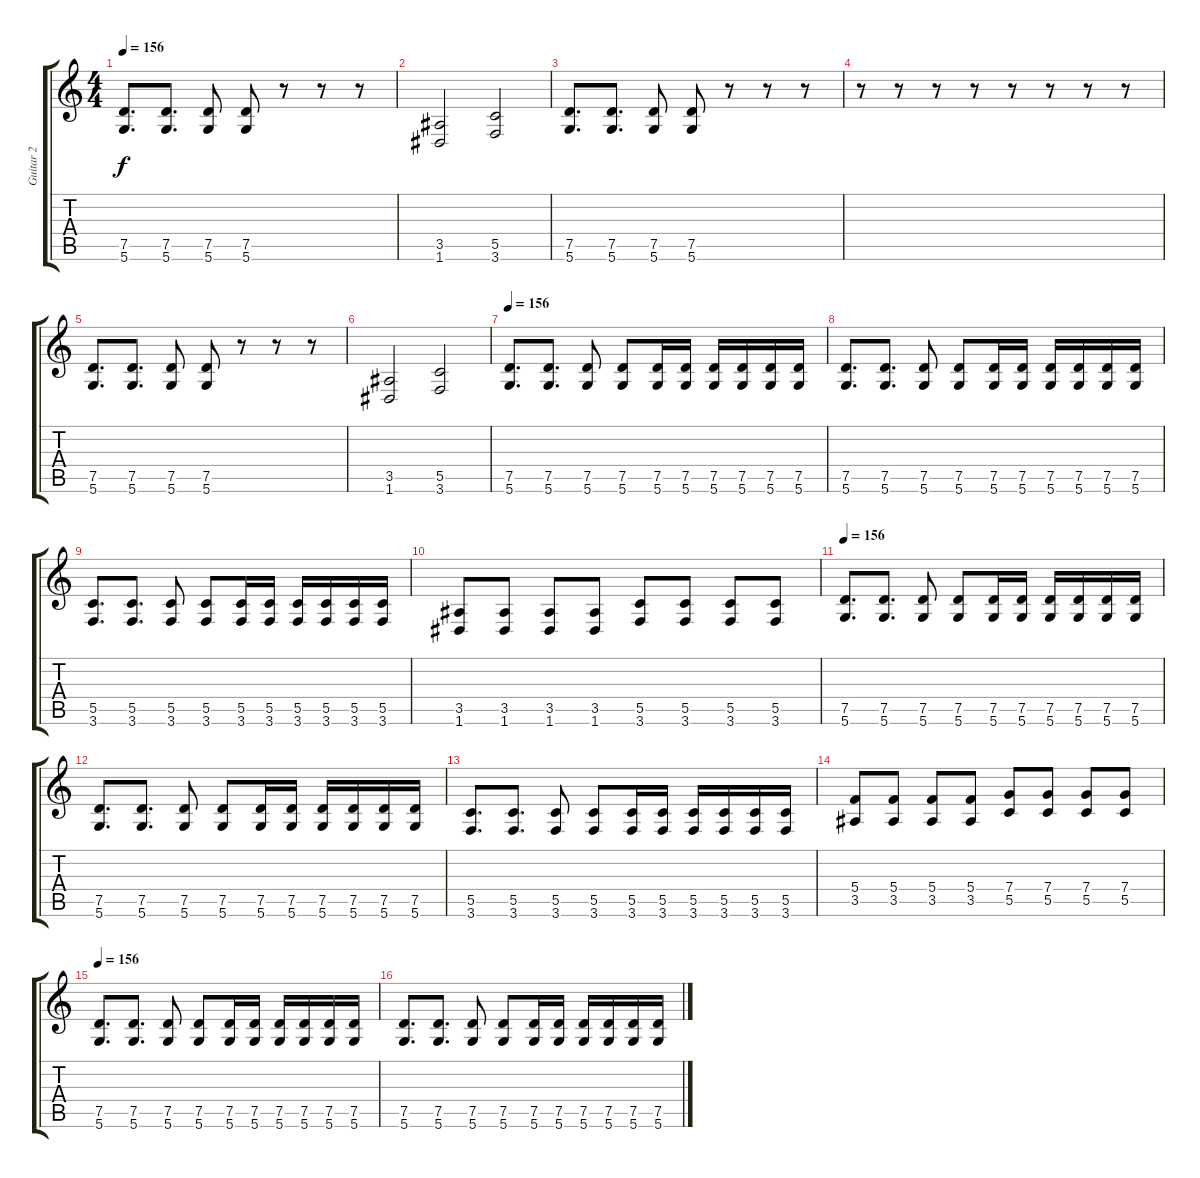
\track ("Guitar 2" "Guitar 2") {instrument distortionguitar}
\staff {score tabs}
\tuning (D4 A3 F3 C3 G2 D2) {hide}
\ts (4 4)
\tempo 156
\clef g2
\ks c
(7.5 5.6).8{d dy f} (7.5 5.6).8{d} (7.5 5.6).8 (7.5 5.6).8 r.8 r.8 r.8 |
(3.5 1.6).2 (5.5 3.6).2 |
(7.5 5.6).8{d} (7.5 5.6).8{d} (7.5 5.6).8 (7.5 5.6).8 r.8 r.8 r.8 |
r.8 r.8 r.8 r.8 r.8 r.8 r.8 r.8 |
(7.5 5.6).8{d} (7.5 5.6).8{d} (7.5 5.6).8 (7.5 5.6).8 r.8 r.8 r.8 |
(3.5 1.6).2 (5.5 3.6).2 |
\tempo 156
(7.5 5.6).8{d} (7.5 5.6).8{d} (7.5 5.6).8 (7.5 5.6).8 (7.5 5.6).16 (7.5 5.6).16 (7.5 5.6).16 (7.5 5.6).16 (7.5 5.6).16 (7.5 5.6).16 |
(7.5 5.6).8{d} (7.5 5.6).8{d} (7.5 5.6).8 (7.5 5.6).8 (7.5 5.6).16 (7.5 5.6).16 (7.5 5.6).16 (7.5 5.6).16 (7.5 5.6).16 (7.5 5.6).16 |
(5.5 3.6).8{d} (5.5 3.6).8{d} (5.5 3.6).8 (5.5 3.6).8 (5.5 3.6).16 (5.5 3.6).16 (5.5 3.6).16 (5.5 3.6).16 (5.5 3.6).16 (5.5 3.6).16 |
(3.5 1.6).8 (3.5 1.6).8 (3.5 1.6).8 (3.5 1.6).8 (5.5 3.6).8 (5.5 3.6).8 (5.5 3.6).8 (5.5 3.6).8 |
\tempo 156
(7.5 5.6).8{d} (7.5 5.6).8{d} (7.5 5.6).8 (7.5 5.6).8 (7.5 5.6).16 (7.5 5.6).16 (7.5 5.6).16 (7.5 5.6).16 (7.5 5.6).16 (7.5 5.6).16 |
(7.5 5.6).8{d} (7.5 5.6).8{d} (7.5 5.6).8 (7.5 5.6).8 (7.5 5.6).16 (7.5 5.6).16 (7.5 5.6).16 (7.5 5.6).16 (7.5 5.6).16 (7.5 5.6).16 |
(5.5 3.6).8{d} (5.5 3.6).8{d} (5.5 3.6).8 (5.5 3.6).8 (5.5 3.6).16 (5.5 3.6).16 (5.5 3.6).16 (5.5 3.6).16 (5.5 3.6).16 (5.5 3.6).16 |
(5.4 3.5).8 (5.4 3.5).8 (5.4 3.5).8 (5.4 3.5).8 (7.4 5.5).8 (7.4 5.5).8 (7.4 5.5).8 (7.4 5.5).8 |
\tempo 156
(7.5 5.6).8{d} (7.5 5.6).8{d} (7.5 5.6).8 (7.5 5.6).8 (7.5 5.6).16 (7.5 5.6).16 (7.5 5.6).16 (7.5 5.6).16 (7.5 5.6).16 (7.5 5.6).16 |
(7.5 5.6).8{d} (7.5 5.6).8{d} (7.5 5.6).8 (7.5 5.6).8 (7.5 5.6).16 (7.5 5.6).16 (7.5 5.6).16 (7.5 5.6).16 (7.5 5.6).16 (7.5 5.6).16
